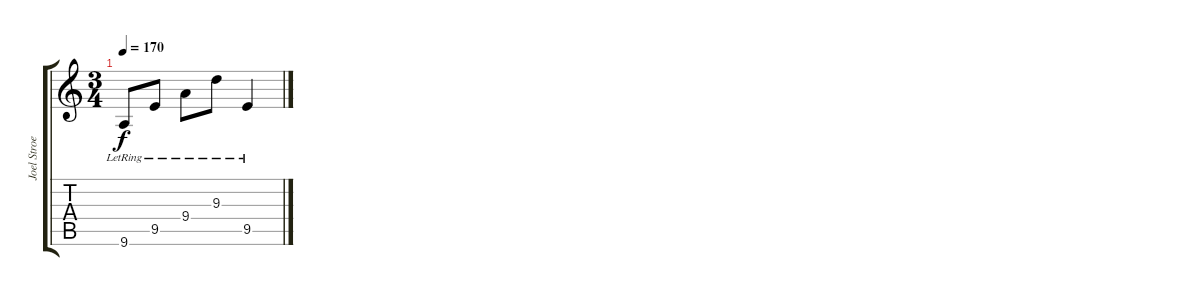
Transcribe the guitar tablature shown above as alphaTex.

\track ("Joel Stroetzel Clean" "Joel Stroe") {instrument electricguitarjazz}
\staff {score tabs}
\tuning (D4 A3 F3 C3 G2 C2) {hide}
\ts (3 4)
\tempo 170
\clef g2
\ks c
9.6{lr}.8{dy f} 9.5{lr}.8 9.4{lr}.8 9.3{lr}.8 9.5{lr}.4
